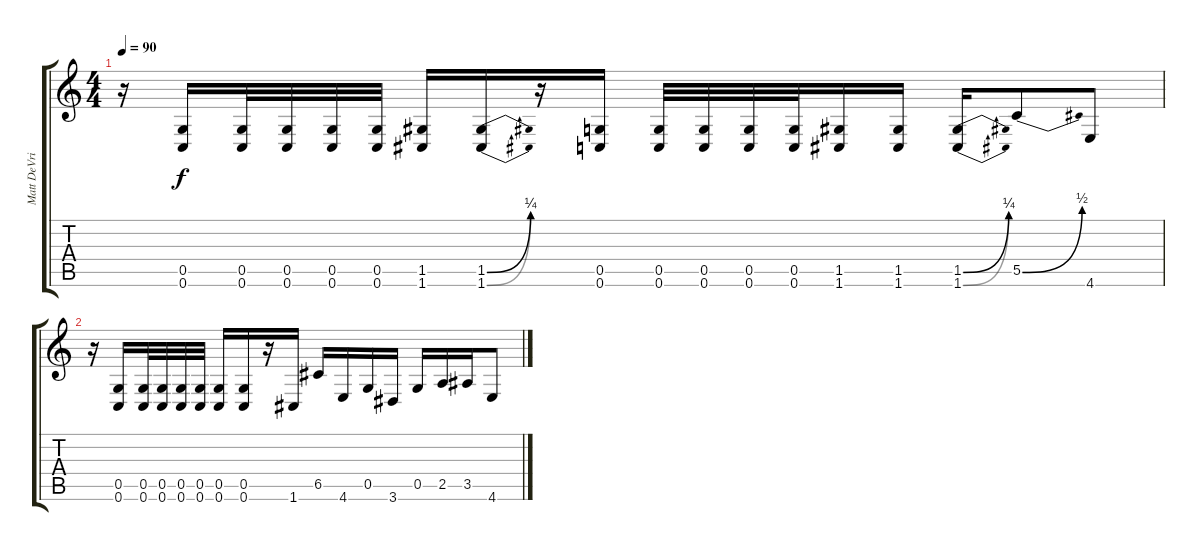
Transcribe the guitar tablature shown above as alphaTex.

\track ("Matt DeVries" "Matt DeVri") {instrument distortionguitar}
\staff {score tabs}
\tuning (D4 A3 F3 C3 G2 C2) {hide}
\ts (4 4)
\tempo 90
\clef g2
\ks c
r.16{dy f} (0.5 0.6).16 (0.5 0.6).32 (0.5 0.6).32 (0.5 0.6).32 (0.5 0.6).32 (1.5 1.6).16 (1.5{be (bend 0 0 60 1)} 1.6{be (bend 0 0 60 1)}).16 r.16 (0.5 0.6).16 (0.5 0.6).32 (0.5 0.6).32 (0.5 0.6).32 (0.5 0.6).32 (1.5 1.6).16 (1.5 1.6).16 (1.5{be (bend 0 0 60 1)} 1.6{be (bend 0 0 60 1)}).16 5.5{be (bend 0 0 60 2)}.8 4.6.8 |
r.16 (0.5 0.6).16 (0.5 0.6).32 (0.5 0.6).32 (0.5 0.6).32 (0.5 0.6).32 (0.5 0.6).16 (0.5 0.6).16 r.16 1.6.16 6.5.16 4.6.16 0.5.16 3.6.16 0.5.16 2.5.16 3.5.16 4.6.8
